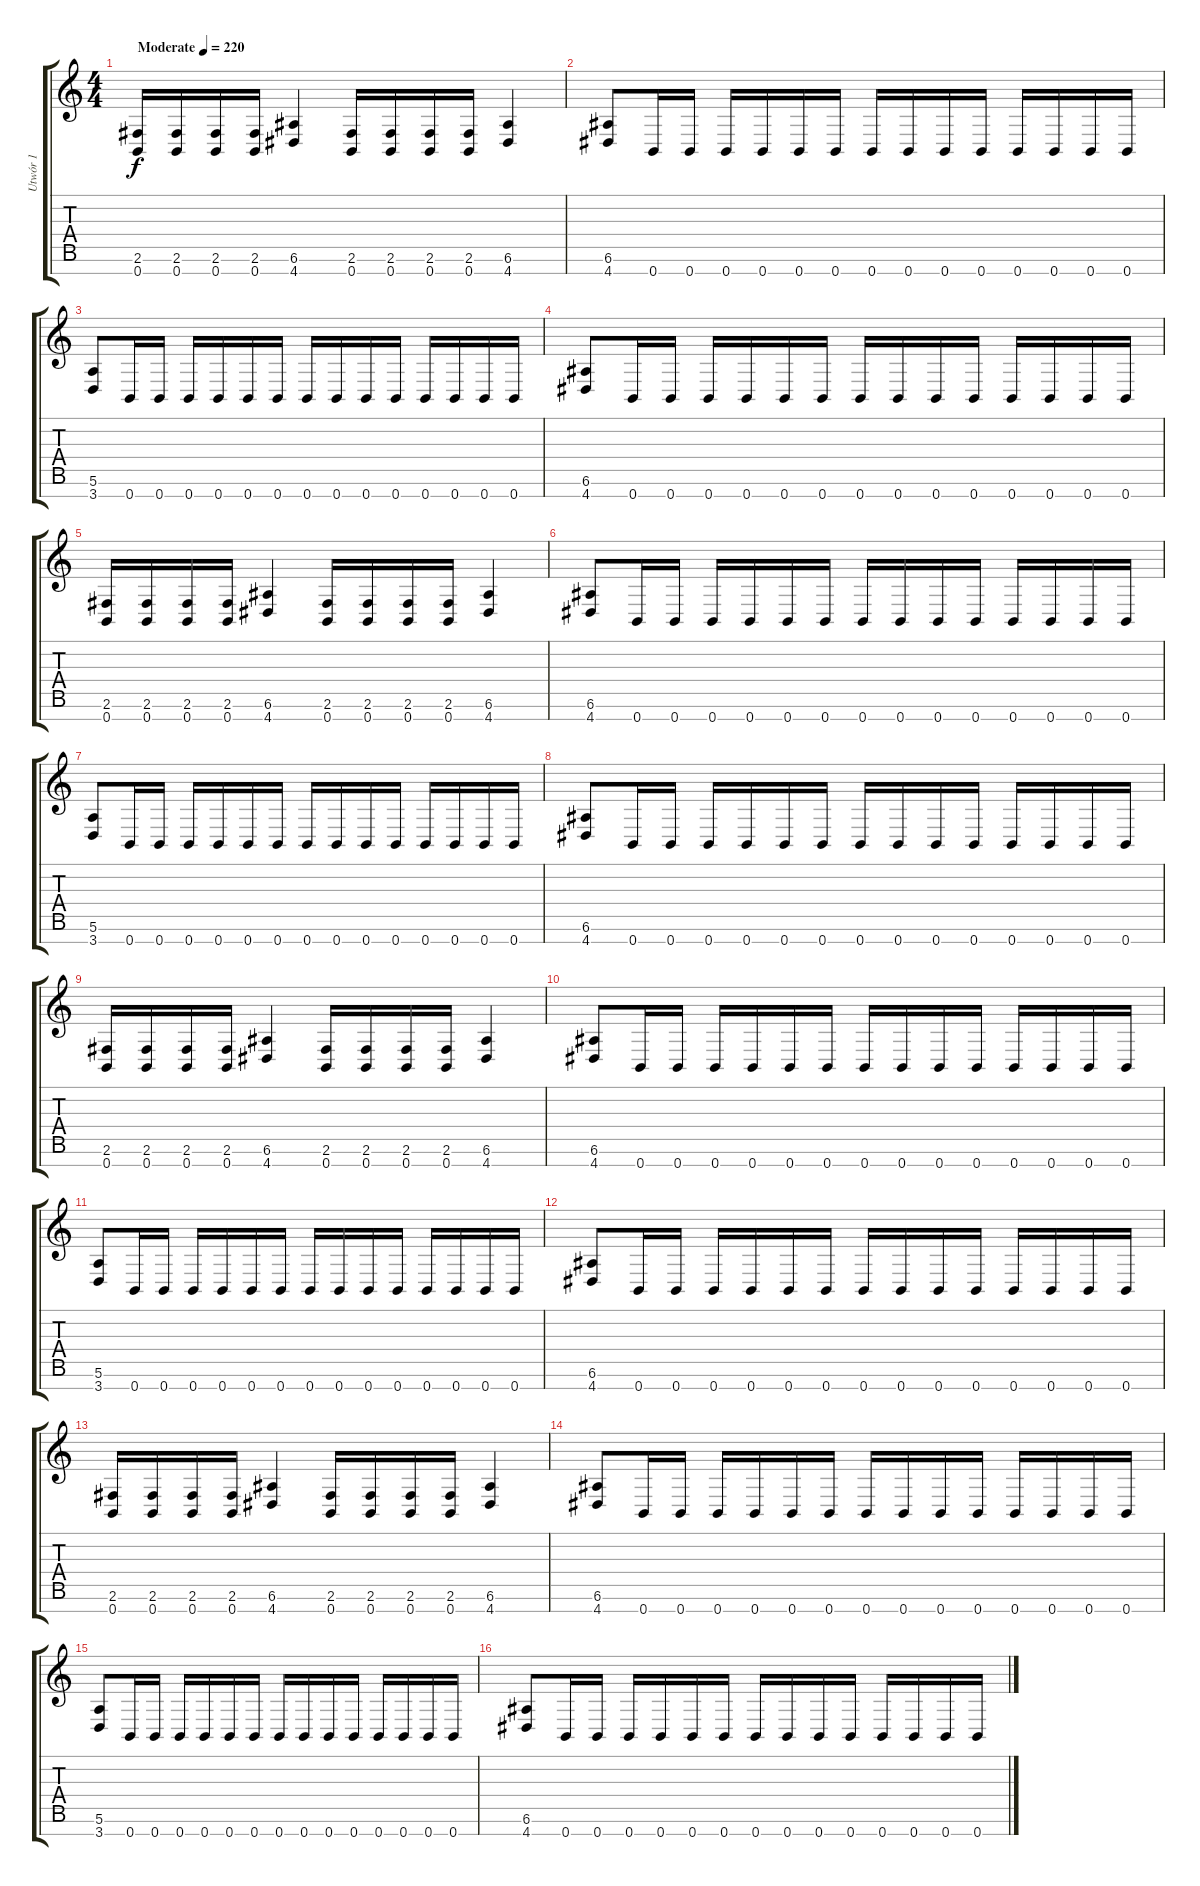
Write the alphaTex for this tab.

\track ("Utwór 1" "Utwór 1") {instrument distortionguitar}
\staff {score tabs}
\tuning (E4 B3 G3 D3 A2 E2 B1) {hide}
\ts (4 4)
\tempo (220 "Moderate")
\clef g2
\ks c
(2.6 0.7).16{dy f instrument distortionguitar} (2.6 0.7).16 (2.6 0.7).16 (2.6 0.7).16 (6.6 4.7).4 (2.6 0.7).16 (2.6 0.7).16 (2.6 0.7).16 (2.6 0.7).16 (6.6 4.7).4 |
(6.6 4.7).8 0.7.16 0.7.16 0.7.16 0.7.16 0.7.16 0.7.16 0.7.16 0.7.16 0.7.16 0.7.16 0.7.16 0.7.16 0.7.16 0.7.16 |
(5.6 3.7).8 0.7.16 0.7.16 0.7.16 0.7.16 0.7.16 0.7.16 0.7.16 0.7.16 0.7.16 0.7.16 0.7.16 0.7.16 0.7.16 0.7.16 |
(6.6 4.7).8 0.7.16 0.7.16 0.7.16 0.7.16 0.7.16 0.7.16 0.7.16 0.7.16 0.7.16 0.7.16 0.7.16 0.7.16 0.7.16 0.7.16 |
(2.6 0.7).16 (2.6 0.7).16 (2.6 0.7).16 (2.6 0.7).16 (6.6 4.7).4 (2.6 0.7).16 (2.6 0.7).16 (2.6 0.7).16 (2.6 0.7).16 (6.6 4.7).4 |
(6.6 4.7).8 0.7.16 0.7.16 0.7.16 0.7.16 0.7.16 0.7.16 0.7.16 0.7.16 0.7.16 0.7.16 0.7.16 0.7.16 0.7.16 0.7.16 |
(5.6 3.7).8 0.7.16 0.7.16 0.7.16 0.7.16 0.7.16 0.7.16 0.7.16 0.7.16 0.7.16 0.7.16 0.7.16 0.7.16 0.7.16 0.7.16 |
(6.6 4.7).8 0.7.16 0.7.16 0.7.16 0.7.16 0.7.16 0.7.16 0.7.16 0.7.16 0.7.16 0.7.16 0.7.16 0.7.16 0.7.16 0.7.16 |
(2.6 0.7).16 (2.6 0.7).16 (2.6 0.7).16 (2.6 0.7).16 (6.6 4.7).4 (2.6 0.7).16 (2.6 0.7).16 (2.6 0.7).16 (2.6 0.7).16 (6.6 4.7).4 |
(6.6 4.7).8 0.7.16 0.7.16 0.7.16 0.7.16 0.7.16 0.7.16 0.7.16 0.7.16 0.7.16 0.7.16 0.7.16 0.7.16 0.7.16 0.7.16 |
(5.6 3.7).8 0.7.16 0.7.16 0.7.16 0.7.16 0.7.16 0.7.16 0.7.16 0.7.16 0.7.16 0.7.16 0.7.16 0.7.16 0.7.16 0.7.16 |
(6.6 4.7).8 0.7.16 0.7.16 0.7.16 0.7.16 0.7.16 0.7.16 0.7.16 0.7.16 0.7.16 0.7.16 0.7.16 0.7.16 0.7.16 0.7.16 |
(2.6 0.7).16 (2.6 0.7).16 (2.6 0.7).16 (2.6 0.7).16 (6.6 4.7).4 (2.6 0.7).16 (2.6 0.7).16 (2.6 0.7).16 (2.6 0.7).16 (6.6 4.7).4 |
(6.6 4.7).8 0.7.16 0.7.16 0.7.16 0.7.16 0.7.16 0.7.16 0.7.16 0.7.16 0.7.16 0.7.16 0.7.16 0.7.16 0.7.16 0.7.16 |
(5.6 3.7).8 0.7.16 0.7.16 0.7.16 0.7.16 0.7.16 0.7.16 0.7.16 0.7.16 0.7.16 0.7.16 0.7.16 0.7.16 0.7.16 0.7.16 |
(6.6 4.7).8 0.7.16 0.7.16 0.7.16 0.7.16 0.7.16 0.7.16 0.7.16 0.7.16 0.7.16 0.7.16 0.7.16 0.7.16 0.7.16 0.7.16
